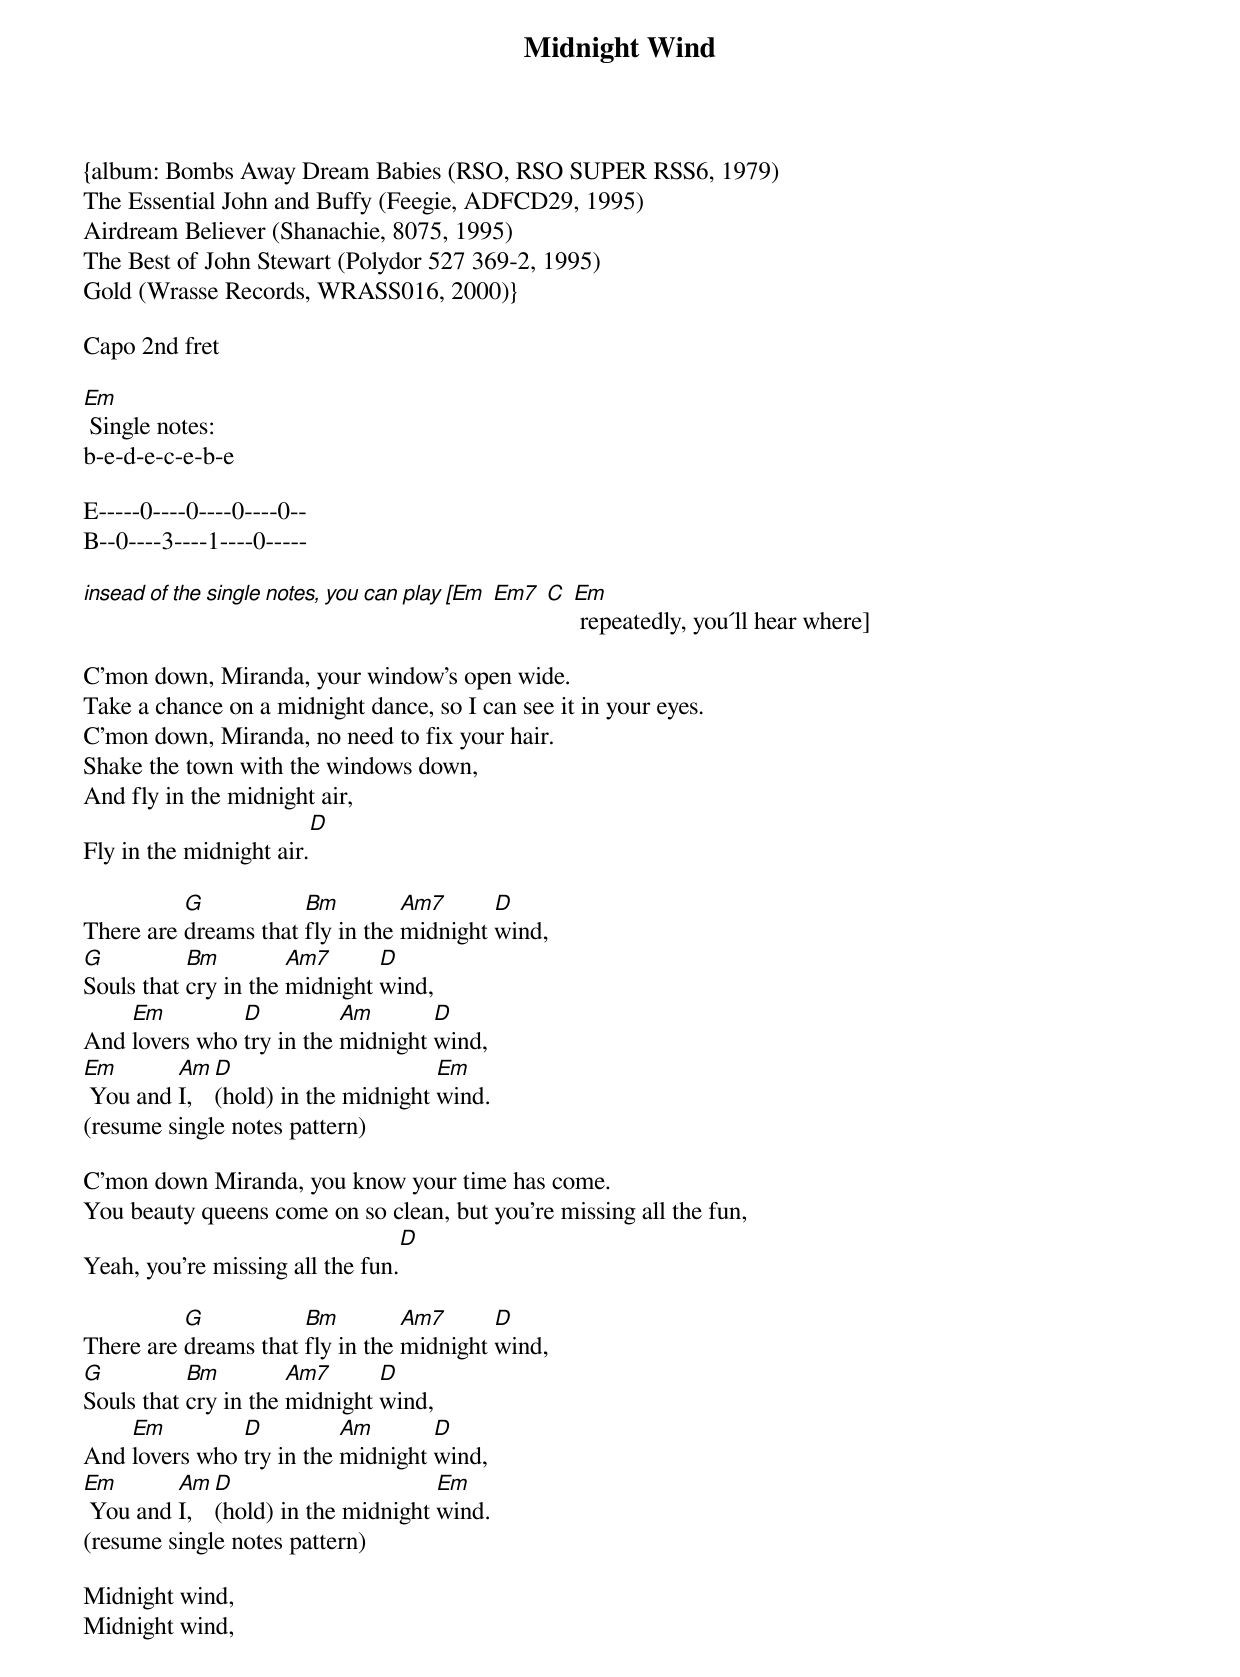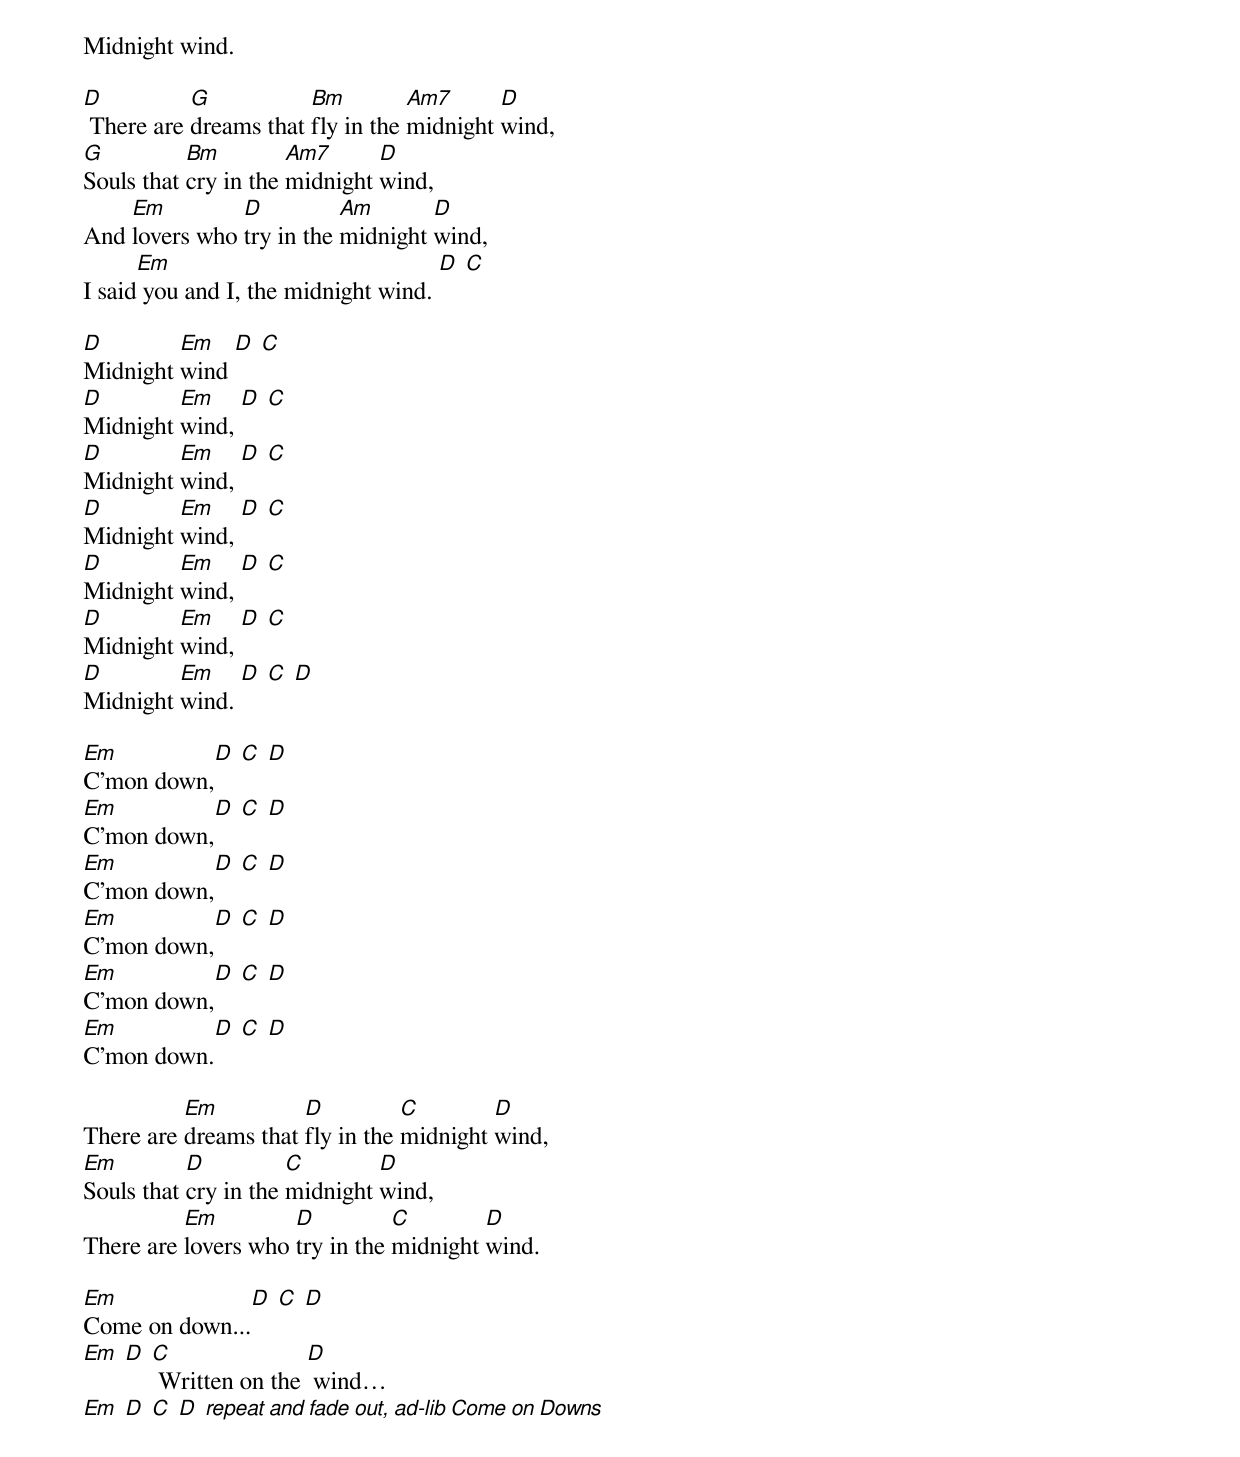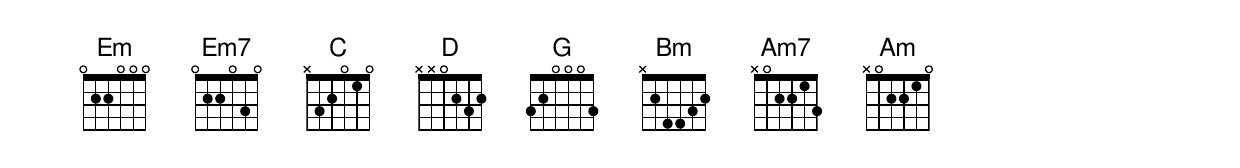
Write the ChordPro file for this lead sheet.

{title: Midnight Wind}
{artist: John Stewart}
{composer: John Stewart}
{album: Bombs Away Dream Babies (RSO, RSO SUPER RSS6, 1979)
The Essential John and Buffy (Feegie, ADFCD29, 1995)
Airdream Believer (Shanachie, 8075, 1995)
The Best of John Stewart (Polydor 527 369-2, 1995)
Gold (Wrasse Records, WRASS016, 2000)}

Capo 2nd fret

[Em] Single notes:
b-e-d-e-c-e-b-e

E-----0----0----0----0--
B--0----3----1----0-----

[*insead of the single notes, you can play [Em] [Em7] [C] [Em] repeatedly, you´ll hear where]

C'mon down, Miranda, your window's open wide.
Take a chance on a midnight dance, so I can see it in your eyes.
C'mon down, Miranda, no need to fix your hair.
Shake the town with the windows down,
And fly in the midnight air,
Fly in the midnight air.[D]

There are [G]dreams that [Bm]fly in the [Am7]midnight [D]wind,
[G]Souls that [Bm]cry in the [Am7]midnight [D]wind,
And [Em]lovers who [D]try in the [Am]midnight [D]wind,
[Em] You and [Am]I, [D](hold) in the midnight [Em]wind.
(resume single notes pattern)

C'mon down Miranda, you know your time has come.
You beauty queens come on so clean, but you're missing all the fun,
Yeah, you're missing all the fun.[D]

There are [G]dreams that [Bm]fly in the [Am7]midnight [D]wind,
[G]Souls that [Bm]cry in the [Am7]midnight [D]wind,
And [Em]lovers who [D]try in the [Am]midnight [D]wind,
[Em] You and [Am]I, [D](hold) in the midnight [Em]wind.
(resume single notes pattern)

Midnight wind,
Midnight wind,
Midnight wind.

[D] There are [G]dreams that [Bm]fly in the [Am7]midnight [D]wind,
[G]Souls that [Bm]cry in the [Am7]midnight [D]wind,
And [Em]lovers who [D]try in the [Am]midnight [D]wind,
I said[Em] you and I, the midnight wind. [D] [C]

[D]Midnight [Em]wind [D] [C]
[D]Midnight [Em]wind, [D] [C]
[D]Midnight [Em]wind, [D] [C]
[D]Midnight [Em]wind, [D] [C]
[D]Midnight [Em]wind, [D] [C]
[D]Midnight [Em]wind, [D] [C]
[D]Midnight [Em]wind. [D] [C] [D]

[Em]C'mon down,[D] [C] [D]
[Em]C'mon down,[D] [C] [D]
[Em]C'mon down,[D] [C] [D]
[Em]C'mon down,[D] [C] [D]
[Em]C'mon down,[D] [C] [D]
[Em]C'mon down.[D] [C] [D]

There are [Em]dreams that [D]fly in the [C]midnight [D]wind,
[Em]Souls that [D]cry in the [C]midnight [D]wind,
There are [Em]lovers who [D]try in the [C]midnight [D]wind.

[Em]Come on down...[D] [C] [D]
[Em] [D] [C] Written on the [D] wind…
[Em] [D] [C] [D] [*repeat and fade out, ad-lib Come on Downs]
